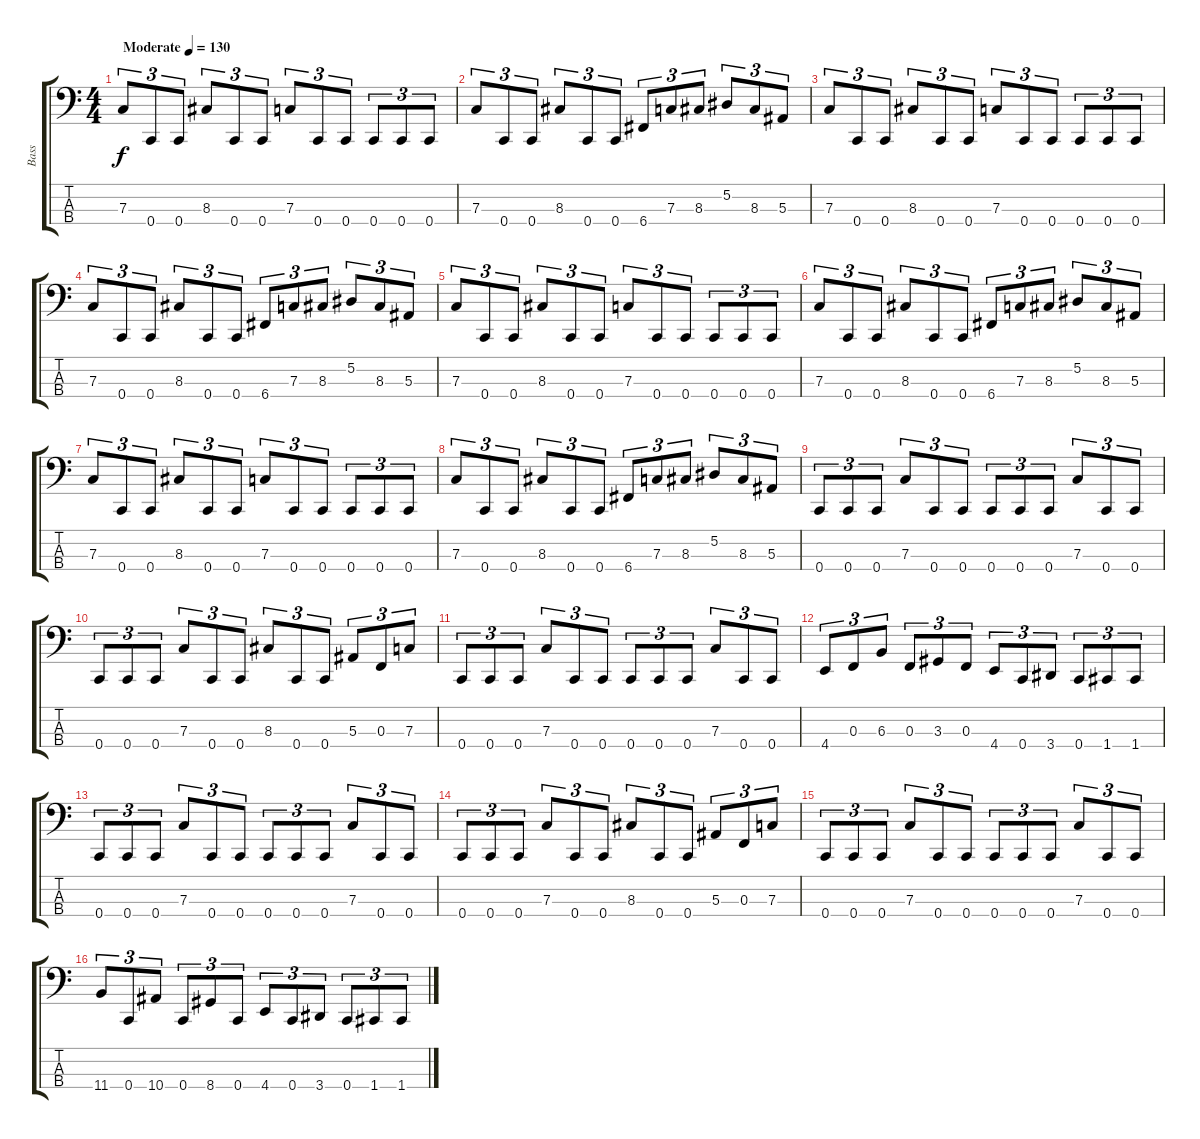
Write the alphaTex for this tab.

\track ("Bass" "Bass") {instrument electricbasspick}
\staff {score tabs}
\tuning (Eb2 Bb1 F1 C1) {hide}
\ts (4 4)
\tempo (130 "Moderate")
\clef f4
\ks c
7.3.8{tu (3 2) dy f instrument electricbasspick} 0.4.8{tu (3 2)} 0.4.8{tu (3 2)} 8.3.8{tu (3 2)} 0.4.8{tu (3 2)} 0.4.8{tu (3 2)} 7.3.8{tu (3 2)} 0.4.8{tu (3 2)} 0.4.8{tu (3 2)} 0.4.8{tu (3 2)} 0.4.8{tu (3 2)} 0.4.8{tu (3 2)} |
7.3.8{tu (3 2)} 0.4.8{tu (3 2)} 0.4.8{tu (3 2)} 8.3.8{tu (3 2)} 0.4.8{tu (3 2)} 0.4.8{tu (3 2)} 6.4.8{tu (3 2)} 7.3.8{tu (3 2)} 8.3.8{tu (3 2)} 5.2.8{tu (3 2)} 8.3.8{tu (3 2)} 5.3.8{tu (3 2)} |
7.3.8{tu (3 2)} 0.4.8{tu (3 2)} 0.4.8{tu (3 2)} 8.3.8{tu (3 2)} 0.4.8{tu (3 2)} 0.4.8{tu (3 2)} 7.3.8{tu (3 2)} 0.4.8{tu (3 2)} 0.4.8{tu (3 2)} 0.4.8{tu (3 2)} 0.4.8{tu (3 2)} 0.4.8{tu (3 2)} |
7.3.8{tu (3 2)} 0.4.8{tu (3 2)} 0.4.8{tu (3 2)} 8.3.8{tu (3 2)} 0.4.8{tu (3 2)} 0.4.8{tu (3 2)} 6.4.8{tu (3 2)} 7.3.8{tu (3 2)} 8.3.8{tu (3 2)} 5.2.8{tu (3 2)} 8.3.8{tu (3 2)} 5.3.8{tu (3 2)} |
7.3.8{tu (3 2)} 0.4.8{tu (3 2)} 0.4.8{tu (3 2)} 8.3.8{tu (3 2)} 0.4.8{tu (3 2)} 0.4.8{tu (3 2)} 7.3.8{tu (3 2)} 0.4.8{tu (3 2)} 0.4.8{tu (3 2)} 0.4.8{tu (3 2)} 0.4.8{tu (3 2)} 0.4.8{tu (3 2)} |
7.3.8{tu (3 2)} 0.4.8{tu (3 2)} 0.4.8{tu (3 2)} 8.3.8{tu (3 2)} 0.4.8{tu (3 2)} 0.4.8{tu (3 2)} 6.4.8{tu (3 2)} 7.3.8{tu (3 2)} 8.3.8{tu (3 2)} 5.2.8{tu (3 2)} 8.3.8{tu (3 2)} 5.3.8{tu (3 2)} |
7.3.8{tu (3 2)} 0.4.8{tu (3 2)} 0.4.8{tu (3 2)} 8.3.8{tu (3 2)} 0.4.8{tu (3 2)} 0.4.8{tu (3 2)} 7.3.8{tu (3 2)} 0.4.8{tu (3 2)} 0.4.8{tu (3 2)} 0.4.8{tu (3 2)} 0.4.8{tu (3 2)} 0.4.8{tu (3 2)} |
7.3.8{tu (3 2)} 0.4.8{tu (3 2)} 0.4.8{tu (3 2)} 8.3.8{tu (3 2)} 0.4.8{tu (3 2)} 0.4.8{tu (3 2)} 6.4.8{tu (3 2)} 7.3.8{tu (3 2)} 8.3.8{tu (3 2)} 5.2.8{tu (3 2)} 8.3.8{tu (3 2)} 5.3.8{tu (3 2)} |
0.4.8{tu (3 2)} 0.4.8{tu (3 2)} 0.4.8{tu (3 2)} 7.3.8{tu (3 2)} 0.4.8{tu (3 2)} 0.4.8{tu (3 2)} 0.4.8{tu (3 2)} 0.4.8{tu (3 2)} 0.4.8{tu (3 2)} 7.3.8{tu (3 2)} 0.4.8{tu (3 2)} 0.4.8{tu (3 2)} |
0.4.8{tu (3 2)} 0.4.8{tu (3 2)} 0.4.8{tu (3 2)} 7.3.8{tu (3 2)} 0.4.8{tu (3 2)} 0.4.8{tu (3 2)} 8.3.8{tu (3 2)} 0.4.8{tu (3 2)} 0.4.8{tu (3 2)} 5.3.8{tu (3 2)} 0.3.8{tu (3 2)} 7.3.8{tu (3 2)} |
0.4.8{tu (3 2)} 0.4.8{tu (3 2)} 0.4.8{tu (3 2)} 7.3.8{tu (3 2)} 0.4.8{tu (3 2)} 0.4.8{tu (3 2)} 0.4.8{tu (3 2)} 0.4.8{tu (3 2)} 0.4.8{tu (3 2)} 7.3.8{tu (3 2)} 0.4.8{tu (3 2)} 0.4.8{tu (3 2)} |
4.4.8{tu (3 2)} 0.3.8{tu (3 2)} 6.3.8{tu (3 2)} 0.3.8{tu (3 2)} 3.3.8{tu (3 2)} 0.3.8{tu (3 2)} 4.4.8{tu (3 2)} 0.4.8{tu (3 2)} 3.4.8{tu (3 2)} 0.4.8{tu (3 2)} 1.4.8{tu (3 2)} 1.4.8{tu (3 2)} |
0.4.8{tu (3 2)} 0.4.8{tu (3 2)} 0.4.8{tu (3 2)} 7.3.8{tu (3 2)} 0.4.8{tu (3 2)} 0.4.8{tu (3 2)} 0.4.8{tu (3 2)} 0.4.8{tu (3 2)} 0.4.8{tu (3 2)} 7.3.8{tu (3 2)} 0.4.8{tu (3 2)} 0.4.8{tu (3 2)} |
0.4.8{tu (3 2)} 0.4.8{tu (3 2)} 0.4.8{tu (3 2)} 7.3.8{tu (3 2)} 0.4.8{tu (3 2)} 0.4.8{tu (3 2)} 8.3.8{tu (3 2)} 0.4.8{tu (3 2)} 0.4.8{tu (3 2)} 5.3.8{tu (3 2)} 0.3.8{tu (3 2)} 7.3.8{tu (3 2)} |
0.4.8{tu (3 2)} 0.4.8{tu (3 2)} 0.4.8{tu (3 2)} 7.3.8{tu (3 2)} 0.4.8{tu (3 2)} 0.4.8{tu (3 2)} 0.4.8{tu (3 2)} 0.4.8{tu (3 2)} 0.4.8{tu (3 2)} 7.3.8{tu (3 2)} 0.4.8{tu (3 2)} 0.4.8{tu (3 2)} |
11.4.8{tu (3 2)} 0.4.8{tu (3 2)} 10.4.8{tu (3 2)} 0.4.8{tu (3 2)} 8.4.8{tu (3 2)} 0.4.8{tu (3 2)} 4.4.8{tu (3 2)} 0.4.8{tu (3 2)} 3.4.8{tu (3 2)} 0.4.8{tu (3 2)} 1.4.8{tu (3 2)} 1.4.8{tu (3 2)}
